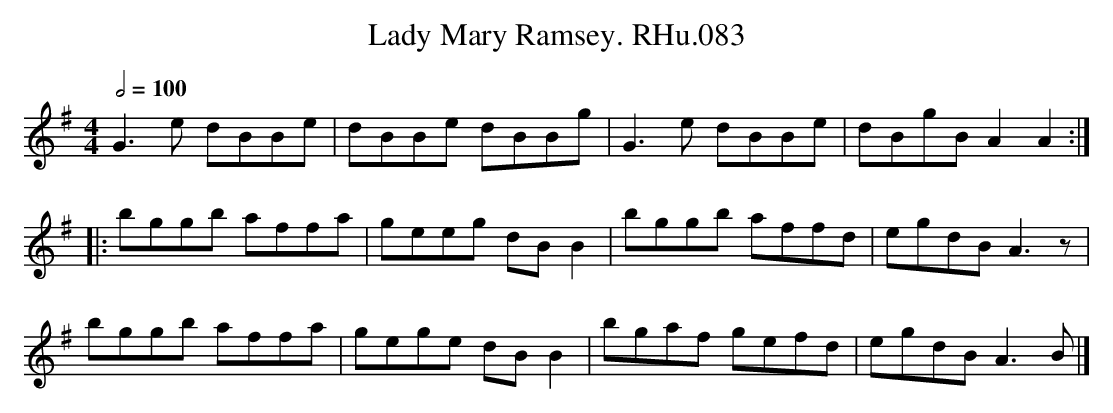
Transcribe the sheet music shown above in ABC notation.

X:1
T:Lady Mary Ramsey. RHu.083
L:1/8
M:4/4
Q:1/2=100
K:G
G3e dBBe|dBBe dBBg|G3e dBBe|dBgB A2A2::!
bggb affa|geeg dBB2|bggb affd|egdB A3z|!
bggb affa|gege dBB2|bgaf gefd|egdB A3B|]
